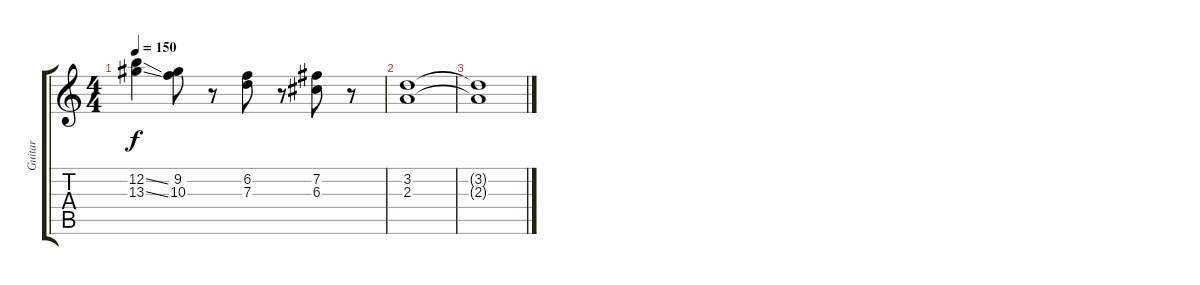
\track ("Guitar" "Guitar") {instrument electricguitarjazz}
\staff {score tabs}
\tuning (E4 B3 G3 D3 A2 E2) {hide}
\ts (4 4)
\tempo 150
\clef g2
\ks c
(12.2{ss} 13.3{ss}).4{dy f} (9.2 10.3).8 r.8 (6.2 7.3).8 r.8 (7.2 6.3).8 r.8 |
(3.2 2.3).1 |
(3.2{t} 2.3{t}).1
